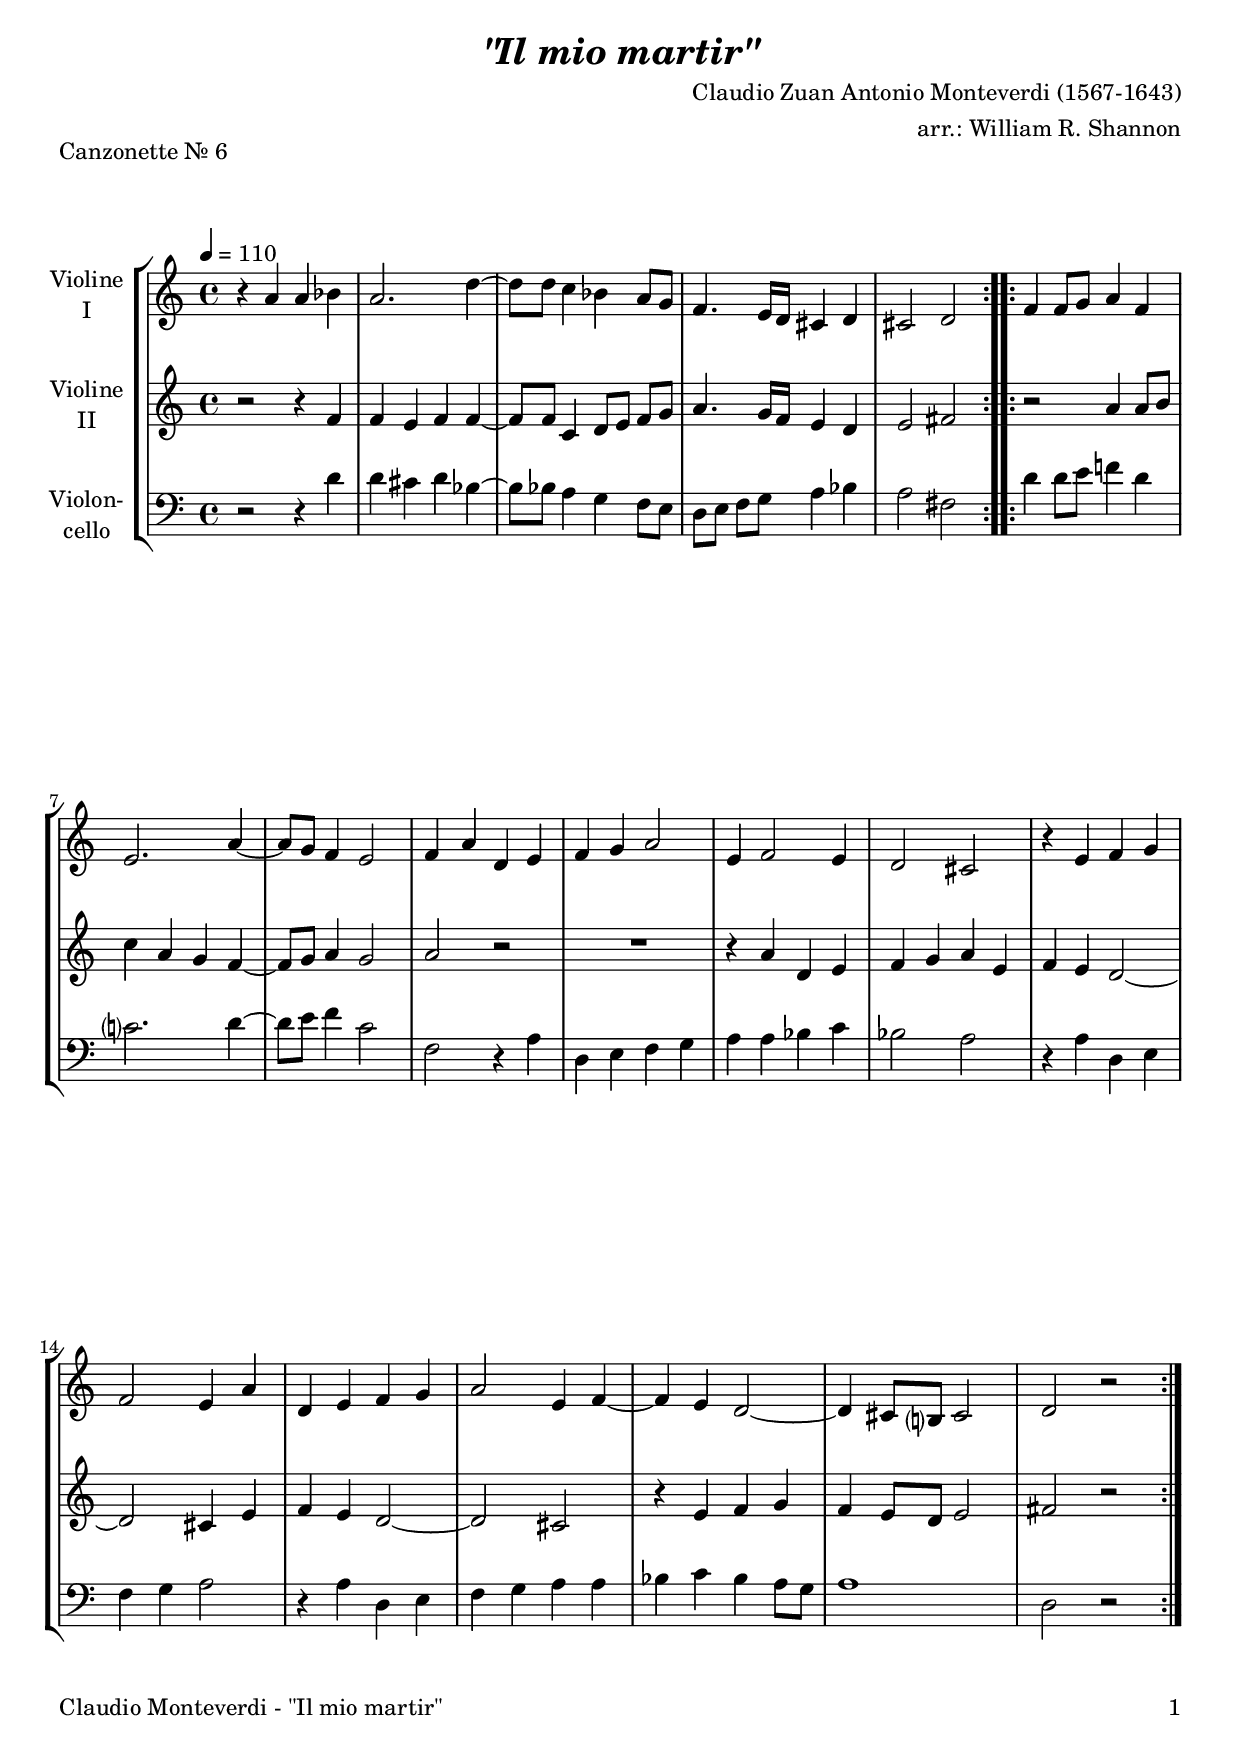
\version "2.24.4"
\include "deutsch.ly"
  
#(set-global-staff-size 20)

\header {
  title     = \markup \bold \italic "\"Il mio martir\""
  composer  = "Claudio Zuan Antonio Monteverdi (1567-1643)"
  arranger  = "arr.: William R. Shannon"
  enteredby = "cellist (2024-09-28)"
  piece     = "Canzonette Nr. 6"
}

voiceconsts = {
  \key es \major
  \time 4/4
  \clef "treble"
%  \numericTimeSignature
  \compressEmptyMeasures
% Set default beaming for all staves
  \set Timing.beamExceptions = #'()
  \set Timing.baseMoment     = #(ly:make-moment 1 4)
  \set Timing.beatStructure  = #'(1 1 1 1)
  \tempo 4=110
}

mivl = "violin"
miva = "viola"
mipz = "pizzicato strings"
mivc = "cello"

va = \relative c'' {
  \voiceconsts

  \repeat volta 2 {
    r4 c c des
    c2. f4~
    f8 f es4 des c8 b
    as4. g16 f e4 f
    e2 f
  }

  \repeat volta 2 {
    as4 as8 b c4 as

    g2. c4~
    c8 b as4 g2
    as4 c f, g
    as b c2
    g4 as2 g4
    f2 e
    r4 g as b

    as2 g4 c
    f, g as b
    c2 g4 as~
    as g f2~
    f4 e8 d? e2
    f r
  }
}

vb = \relative c'' {
  \voiceconsts

  \repeat volta 2 {
    r2 r4 as
    as g as as~
    as8 as es4 f8 g as b
    c4. b16 as g4 f
    g2 a
  }

  \repeat volta 2 {
    r c4 c8 d

    es4 c b as~
    as8 b c4 b2
    c r
    R1
    r4 c f, g
    as b c g
    as g f2~

    f e4 g
    as g f2~
    f e
    r4 g as b
    as g8 f g2
    a r
  }
}

vc = \relative c' {
  \voiceconsts
  \clef "bass"
  
  \repeat volta 2 {
    r2 r4 f
    f e f des~
    des8 des c4 b as8 g
    f g as b c4 des
    c2 a
  }

  \repeat volta 2 {
    f'4 f8 g as!4 f

    es?2. f4~
    f8 g as4 es2
    as, r4 c
    f, g as b
    c c des es
    des2 c
    r4 c f, g

    as b c2
    r4 c f, g
    as b c c
    des es des c8 b
    c1
    f,2 r
  }
}


music = \new StaffGroup <<
      \new Staff {
	\set Staff.midiInstrument = \mivl
	\set Staff.instrumentName = \markup \center-column { "Violine" "I" }
	\transpose es c { \va }
      }

      \new Staff {
	\set Staff.midiInstrument = \mivl
	\set Staff.instrumentName = \markup \center-column { "Violine" "II" }
	\transpose es c { \vb }
      }

      \new Staff {
	\set Staff.midiInstrument = \mivc
	\set Staff.instrumentName = \markup \center-column { "Violon-" "cello" }
	\transpose es c { \vc }
      }
>>

\book {
  \paper {
    print-page-number = ##t
    print-first-page-number = ##t
    ragged-last-bottom = ##f
    oddHeaderMarkup = \markup \null
    evenHeaderMarkup = \markup \null
    oddFooterMarkup = \markup {
      \fill-line {
        \if \should-print-page-number
        "Claudio Monteverdi - \"Il mio martir\"" \fromproperty #'page:page-number-string
      }
    }
    evenFooterMarkup = \oddFooterMarkup
  } \score {
    \music
    \layout {}
  }

  \score {
    \unfoldRepeats \music

    \midi {
      \context {
        \Score
      }
    }
  }
}
